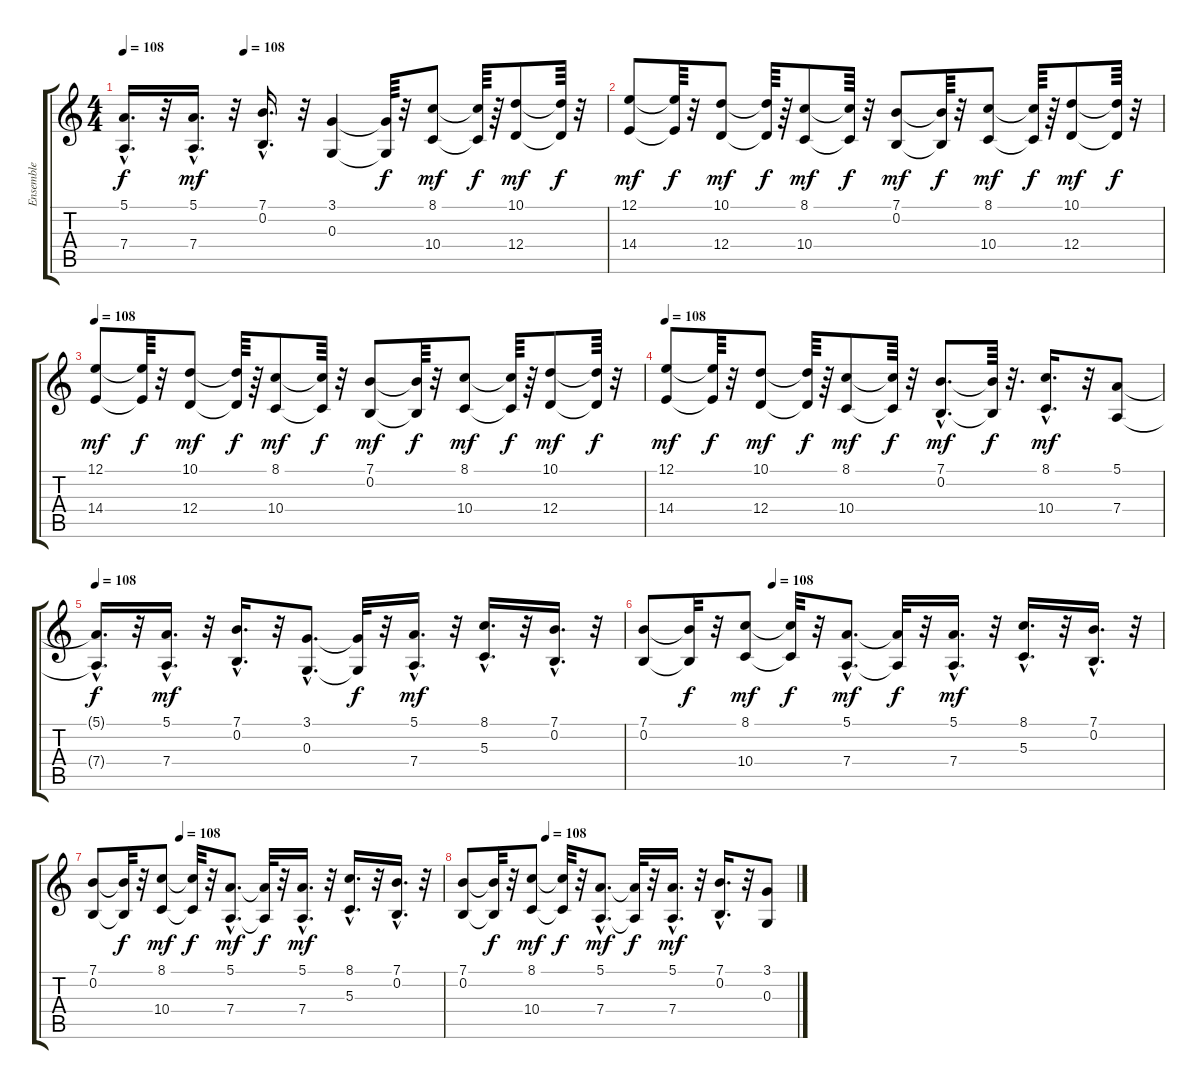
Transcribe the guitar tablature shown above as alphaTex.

\track ("Ensemble" "Ensemble") {instrument stringensemble1}
\staff {score tabs}
\tuning (E4 B3 G3 D3 A2 E2) {hide}
\ts (4 4)
\tempo 108
\tempo (108 0.25)
\clef g2
\ks c
(5.1{hac t} 7.4{hac t}).16{d dy f} r.32 (5.1{hac} 7.4{hac}).16{d dy mf} r.32 (7.1{hac} 0.2{hac}).16{d} r.32 (3.1 0.3).4 (3.1{t} 0.3{t}).64{dy f} r.32 (8.1 10.4).8{dy mf} (8.1{t} 10.4{t}).64{dy f} r.64 (10.1 12.4).8{dy mf} (10.1{t} 12.4{t}).64{dy f} r.32 |
(12.1 14.4).8{dy mf} (12.1{t} 14.4{t}).64{dy f} r.32 (10.1 12.4).8{dy mf} (10.1{t} 12.4{t}).64{dy f} r.64 (8.1 10.4).8{dy mf} (8.1{t} 10.4{t}).64{dy f} r.32 (7.1 0.2).8{dy mf} (7.1{t} 0.2{t}).64{dy f} r.32 (8.1 10.4).8{dy mf} (8.1{t} 10.4{t}).64{dy f} r.64 (10.1 12.4).8{dy mf} (10.1{t} 12.4{t}).64{dy f} r.32 |
\tempo 108
(12.1 14.4).8{dy mf} (12.1{t} 14.4{t}).64{dy f} r.32 (10.1 12.4).8{dy mf} (10.1{t} 12.4{t}).64{dy f} r.64 (8.1 10.4).8{dy mf} (8.1{t} 10.4{t}).64{dy f} r.32 (7.1 0.2).8{dy mf} (7.1{t} 0.2{t}).64{dy f} r.32 (8.1 10.4).8{dy mf} (8.1{t} 10.4{t}).64{dy f} r.64 (10.1 12.4).8{dy mf} (10.1{t} 12.4{t}).64{dy f} r.32 |
\tempo 108
(12.1 14.4).8{dy mf} (12.1{t} 14.4{t}).64{dy f} r.32 (10.1 12.4).8{dy mf} (10.1{t} 12.4{t}).64{dy f} r.64 (8.1 10.4).8{dy mf} (8.1{t} 10.4{t}).64{dy f} r.32 (7.1{hac} 0.2{hac}).8{d dy mf} (7.1{t} 0.2{t}).64{dy f} r.32{d} (8.1{hac} 10.4{hac}).16{d dy mf} r.32 (5.1 7.4).8 |
\tempo 108
(5.1{hac t} 7.4{hac t}).16{d dy f} r.32 (5.1{hac} 7.4{hac}).16{d dy mf} r.32 (7.1{hac} 0.2{hac}).16{d} r.32 (3.1{hac} 0.3{hac}).8{d} (3.1{t} 0.3{t}).32{dy f} r.32 (5.1{hac} 7.4{hac}).16{d dy mf} r.32 (8.1{hac} 5.3{hac}).16{d} r.32 (7.1{hac} 0.2{hac}).16{d} r.32 |
\tempo (108 0.25)
(7.1 0.2).8 (7.1{t} 0.2{t}).32{dy f} r.32 (8.1 10.4).8{dy mf} (8.1{t} 10.4{t}).32{dy f} r.32 (5.1{hac} 7.4{hac}).8{d dy mf} (5.1{t} 7.4{t}).32{dy f} r.32 (5.1{hac} 7.4{hac}).16{d dy mf} r.32 (8.1{hac} 5.3{hac}).16{d} r.32 (7.1{hac} 0.2{hac}).16{d} r.32 |
\tempo (108 0.25)
(7.1 0.2).8 (7.1{t} 0.2{t}).32{dy f} r.32 (8.1 10.4).8{dy mf} (8.1{t} 10.4{t}).32{dy f} r.32 (5.1{hac} 7.4{hac}).8{d dy mf} (5.1{t} 7.4{t}).32{dy f} r.32 (5.1{hac} 7.4{hac}).16{d dy mf} r.32 (8.1{hac} 5.3{hac}).16{d} r.32 (7.1{hac} 0.2{hac}).16{d} r.32 |
\tempo (108 0.25)
(7.1 0.2).8 (7.1{t} 0.2{t}).32{dy f} r.32 (8.1 10.4).8{dy mf} (8.1{t} 10.4{t}).32{dy f} r.32 (5.1{hac} 7.4{hac}).8{d dy mf} (5.1{t} 7.4{t}).32{dy f} r.32 (5.1{hac} 7.4{hac}).16{d dy mf} r.32 (7.1{hac} 0.2{hac}).16{d} r.32 (3.1 0.3).8
